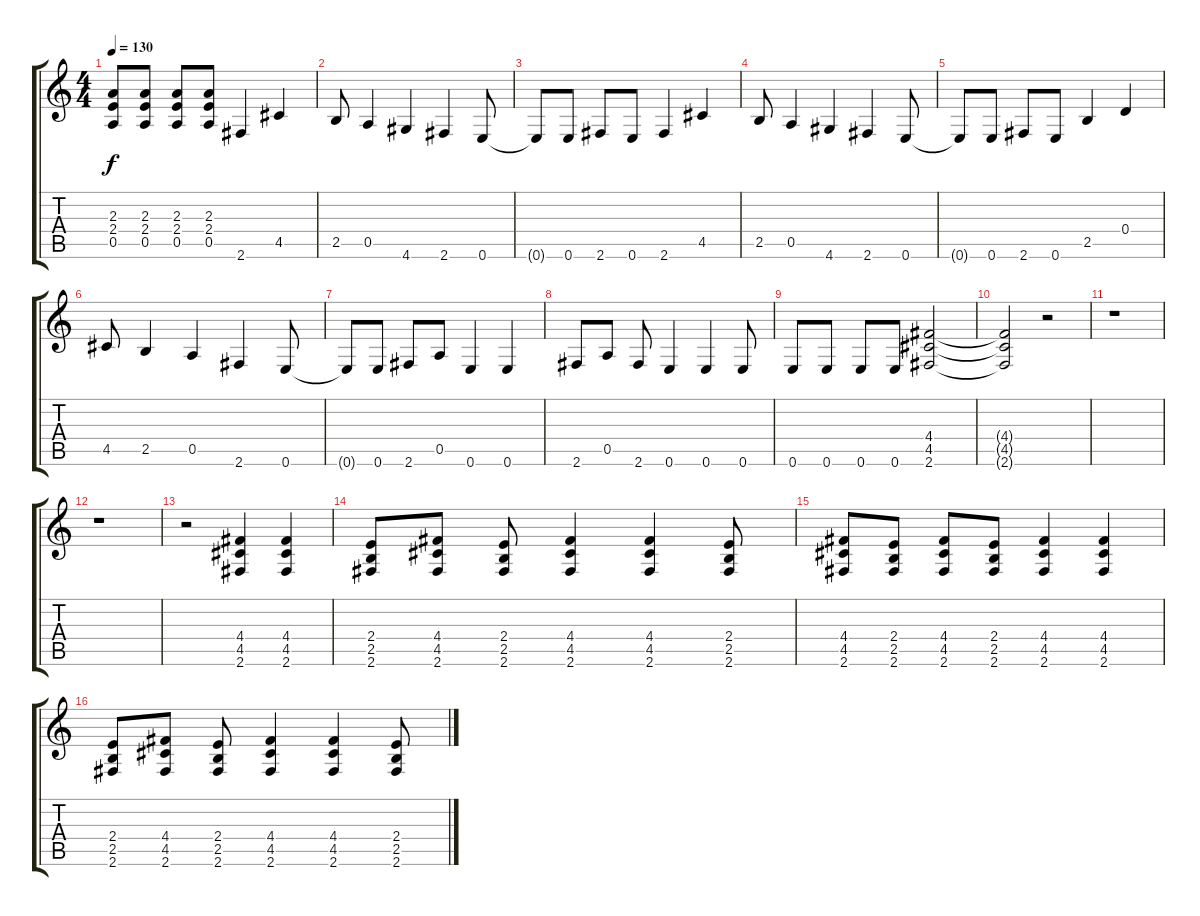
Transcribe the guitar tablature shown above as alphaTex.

\track "" {instrument overdrivenguitar}
\staff {score tabs}
\tuning (E4 B3 G3 D3 A2 E2) {hide}
\ts (4 4)
\tempo 130
\clef g2
\ks c
(2.3 2.4 0.5).8{dy f} (2.3 2.4 0.5).8 (2.3 2.4 0.5).8 (2.3 2.4 0.5).8 2.6.4 4.5.4 |
2.5.8 0.5.4 4.6.4 2.6.4 0.6.8 |
0.6{t}.8 0.6.8 2.6.8 0.6.8 2.6.4 4.5.4 |
2.5.8 0.5.4 4.6.4 2.6.4 0.6.8 |
0.6{t}.8 0.6.8 2.6.8 0.6.8 2.5.4 0.4.4 |
4.5.8 2.5.4 0.5.4 2.6.4 0.6.8 |
0.6{t}.8 0.6.8 2.6.8 0.5.8 0.6.4 0.6.4 |
2.6.8 0.5.8 2.6.8 0.6.4 0.6.4 0.6.8 |
0.6.8 0.6.8 0.6.8 0.6.8 (4.4 4.5 2.6).2 |
(4.4{t} 4.5{t} 2.6{t}).2 r.2 |
r.1 |
r.1 |
r.2 (4.4 4.5 2.6).4 (4.4 4.5 2.6).4 |
(2.4 2.5 2.6).8 (4.4 4.5 2.6).8 (2.4 2.5 2.6).8 (4.4 4.5 2.6).4 (4.4 4.5 2.6).4 (2.4 2.5 2.6).8 |
(4.4 4.5 2.6).8 (2.4 2.5 2.6).8 (4.4 4.5 2.6).8 (2.4 2.5 2.6).8 (4.4 4.5 2.6).4 (4.4 4.5 2.6).4 |
(2.4 2.5 2.6).8 (4.4 4.5 2.6).8 (2.4 2.5 2.6).8 (4.4 4.5 2.6).4 (4.4 4.5 2.6).4 (2.4 2.5 2.6).8
